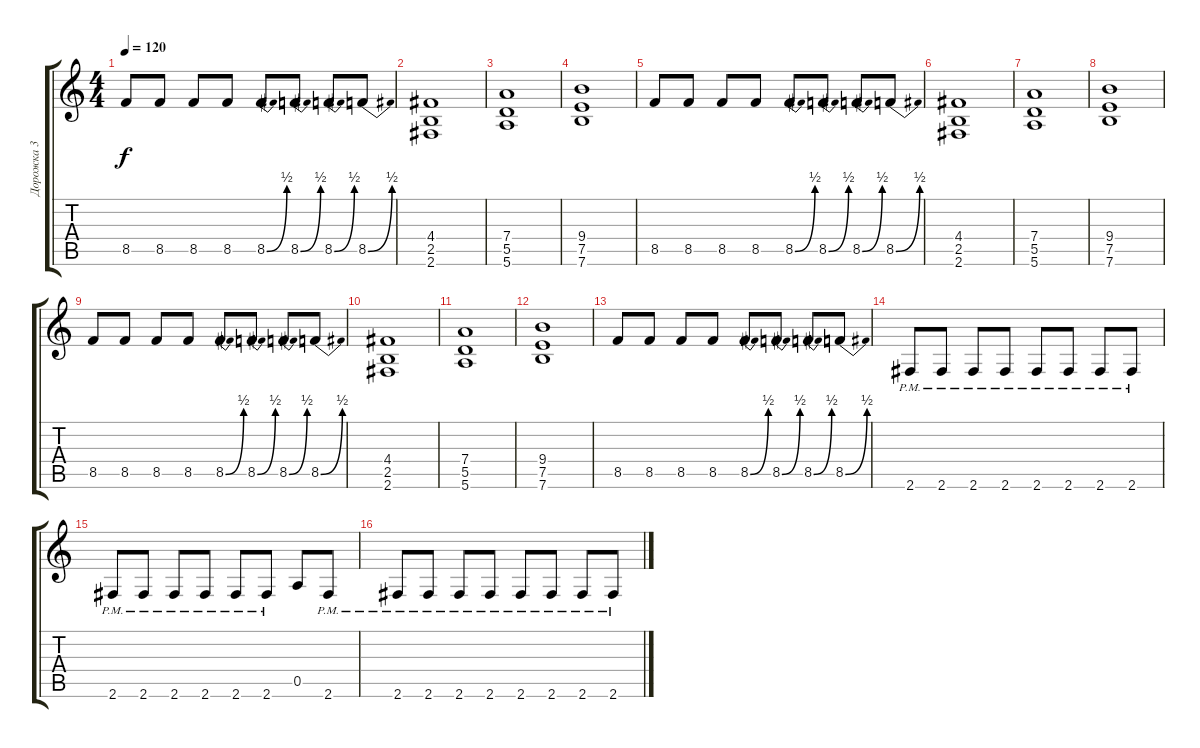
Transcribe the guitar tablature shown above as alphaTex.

\track ("Дорожка 3" "Дорожка 3") {instrument distortionguitar}
\staff {score tabs}
\tuning (E4 B3 G3 D3 A2 E2) {hide}
\ts (4 4)
\tempo 120
\clef g2
\ks c
8.5.8{dy f} 8.5.8 8.5.8 8.5.8 8.5{be (bend 0 0 60 2)}.8 8.5{be (bend 0 0 60 2)}.8 8.5{be (bend 0 0 60 2)}.8 8.5{be (bend 0 0 60 2)}.8 |
(4.4 2.5 2.6).1 |
(7.4 5.5 5.6).1 |
(9.4 7.5 7.6).1 |
8.5.8 8.5.8 8.5.8 8.5.8 8.5{be (bend 0 0 60 2)}.8 8.5{be (bend 0 0 60 2)}.8 8.5{be (bend 0 0 60 2)}.8 8.5{be (bend 0 0 60 2)}.8 |
(4.4 2.5 2.6).1 |
(7.4 5.5 5.6).1 |
(9.4 7.5 7.6).1 |
8.5.8 8.5.8 8.5.8 8.5.8 8.5{be (bend 0 0 60 2)}.8 8.5{be (bend 0 0 60 2)}.8 8.5{be (bend 0 0 60 2)}.8 8.5{be (bend 0 0 60 2)}.8 |
(4.4 2.5 2.6).1 |
(7.4 5.5 5.6).1 |
(9.4 7.5 7.6).1 |
8.5.8 8.5.8 8.5.8 8.5.8 8.5{be (bend 0 0 60 2)}.8 8.5{be (bend 0 0 60 2)}.8 8.5{be (bend 0 0 60 2)}.8 8.5{be (bend 0 0 60 2)}.8 |
2.6{pm}.8 2.6{pm}.8 2.6{pm}.8 2.6{pm}.8 2.6{pm}.8 2.6{pm}.8 2.6{pm}.8 2.6{pm}.8 |
2.6{pm}.8 2.6{pm}.8 2.6{pm}.8 2.6{pm}.8 2.6{pm}.8 2.6{pm}.8 0.5.8 2.6{pm}.8 |
2.6{pm}.8 2.6{pm}.8 2.6{pm}.8 2.6{pm}.8 2.6{pm}.8 2.6{pm}.8 2.6{pm}.8 2.6{pm}.8
